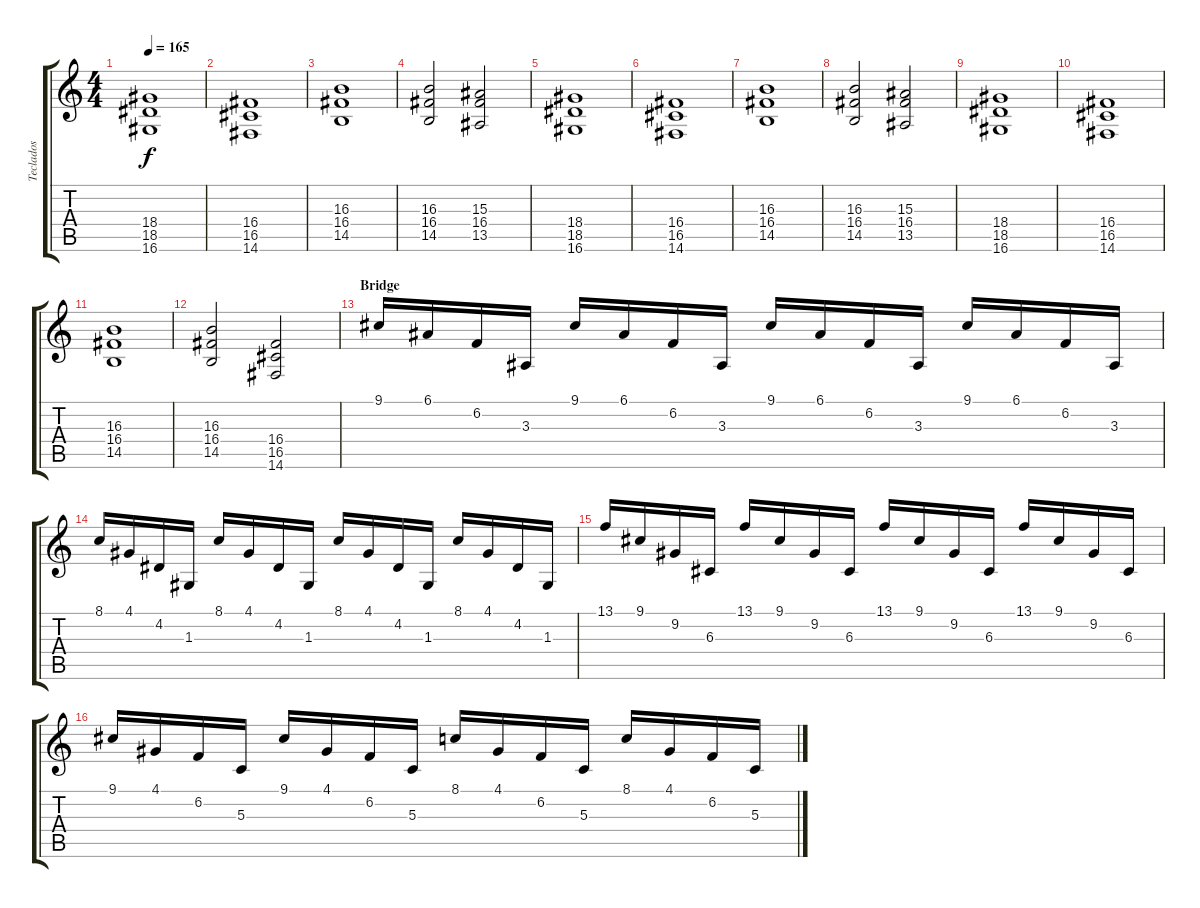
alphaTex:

\track ("Teclados" "Teclados") {instrument stringensemble1}
\staff {score tabs}
\tuning (E4 B3 G3 D3 A2 E2) {hide}
\ts (4 4)
\tempo 165
\clef g2
\ks c
(18.4 18.5 16.6).1{dy f} |
(16.4 16.5 14.6).1 |
(16.3 16.4 14.5).1 |
(16.3 16.4 14.5).2 (15.3 16.4 13.5).2 |
(18.4 18.5 16.6).1 |
(16.4 16.5 14.6).1 |
(16.3 16.4 14.5).1 |
(16.3 16.4 14.5).2 (15.3 16.4 13.5).2 |
(18.4 18.5 16.6).1 |
(16.4 16.5 14.6).1 |
(16.3 16.4 14.5).1 |
(16.3 16.4 14.5).2 (16.4 16.5 14.6).2 |
\section ("" "Bridge")
9.1.16{volume 13 instrument harpsichord} 6.1.16 6.2.16 3.3.16 9.1.16 6.1.16 6.2.16 3.3.16 9.1.16 6.1.16 6.2.16 3.3.16 9.1.16 6.1.16 6.2.16 3.3.16 |
8.1.16 4.1.16 4.2.16 1.3.16 8.1.16 4.1.16 4.2.16 1.3.16 8.1.16 4.1.16 4.2.16 1.3.16 8.1.16 4.1.16 4.2.16 1.3.16 |
13.1.16 9.1.16 9.2.16 6.3.16 13.1.16 9.1.16 9.2.16 6.3.16 13.1.16 9.1.16 9.2.16 6.3.16 13.1.16 9.1.16 9.2.16 6.3.16 |
9.1.16 4.1.16 6.2.16 5.3.16 9.1.16 4.1.16 6.2.16 5.3.16 8.1.16 4.1.16 6.2.16 5.3.16 8.1.16 4.1.16 6.2.16 5.3.16
